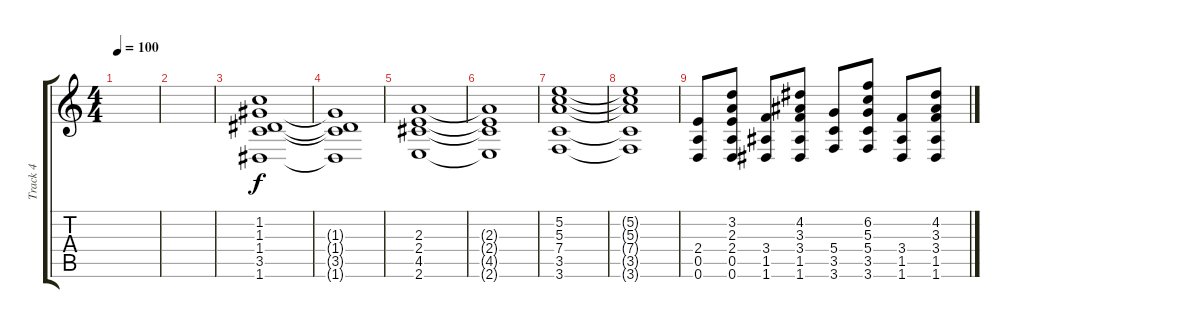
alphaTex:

\track ("Track 4" "Track 4") {instrument electricguitarjazz}
\staff {score tabs}
\tuning (E4 B3 G3 D3 A2 D2) {hide}
\ts (4 4)
\tempo 100
\clef g2
\ks c
|
|
(1.2 1.3 1.4 3.5 1.6).1 |
(1.3{t} 1.4{t} 3.5{t} 1.6{t}).1 |
(2.3 2.4 4.5 2.6).1 |
(2.3{t} 2.4{t} 4.5{t} 2.6{t}).1 |
(5.2 5.3 7.4 3.5 3.6).1 |
(5.2{t} 5.3{t} 7.4{t} 3.5{t} 3.6{t}).1 |
(2.4 0.5 0.6).8 (3.2 2.3 2.4 0.5 0.6).8 (3.4 1.5 1.6).8 (4.2 3.3 3.4 1.5 1.6).8 (5.4 3.5 3.6).8 (6.2 5.3 5.4 3.5 3.6).8 (3.4 1.5 1.6).8 (4.2 3.3 3.4 1.5 1.6).8
